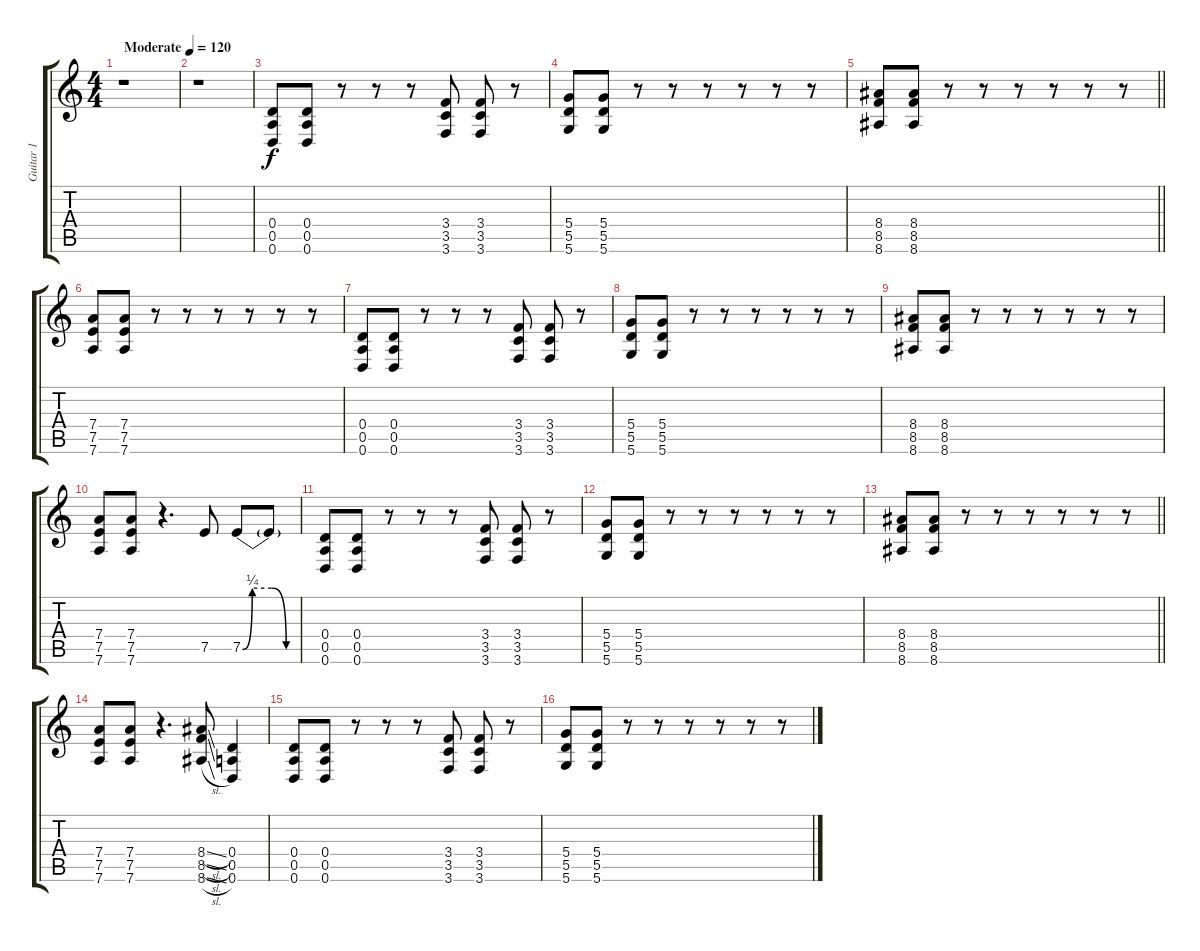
\track ("Guitar 1" "Guitar 1") {instrument overdrivenguitar}
\staff {score tabs}
\tuning (E4 B3 G3 D3 A2 D2) {hide}
\ts (4 4)
\tempo (120 "Moderate")
\clef g2
\ks c
r.1{dy f instrument overdrivenguitar} |
r.1 |
(0.4 0.5 0.6).8 (0.4 0.5 0.6).8 r.8 r.8 r.8 (3.4 3.5 3.6).8 (3.4 3.5 3.6).8 r.8 |
(5.4 5.5 5.6).8 (5.4 5.5 5.6).8 r.8 r.8 r.8 r.8 r.8 r.8 |
\barLineRight lightlight
(8.4 8.5 8.6).8 (8.4 8.5 8.6).8 r.8 r.8 r.8 r.8 r.8 r.8 |
(7.4 7.5 7.6).8 (7.4 7.5 7.6).8 r.8 r.8 r.8 r.8 r.8 r.8 |
(0.4 0.5 0.6).8 (0.4 0.5 0.6).8 r.8 r.8 r.8 (3.4 3.5 3.6).8 (3.4 3.5 3.6).8 r.8 |
(5.4 5.5 5.6).8 (5.4 5.5 5.6).8 r.8 r.8 r.8 r.8 r.8 r.8 |
(8.4 8.5 8.6).8 (8.4 8.5 8.6).8 r.8 r.8 r.8 r.8 r.8 r.8 |
(7.4 7.5 7.6).8 (7.4 7.5 7.6).8 r.4{d} 7.5.8 7.5{be (custom 0 0 10 1 30 1 45 0 60 0)}.8 7.5{t}.8 |
(0.4 0.5 0.6).8 (0.4 0.5 0.6).8 r.8 r.8 r.8 (3.4 3.5 3.6).8 (3.4 3.5 3.6).8 r.8 |
(5.4 5.5 5.6).8 (5.4 5.5 5.6).8 r.8 r.8 r.8 r.8 r.8 r.8 |
\barLineRight lightlight
(8.4 8.5 8.6).8 (8.4 8.5 8.6).8 r.8 r.8 r.8 r.8 r.8 r.8 |
(7.4 7.5 7.6).8 (7.4 7.5 7.6).8 r.4{d} (8.4{sl} 8.5{sl} 8.6{sl}).8 (0.4 0.5 0.6).4 |
(0.4 0.5 0.6).8 (0.4 0.5 0.6).8 r.8 r.8 r.8 (3.4 3.5 3.6).8 (3.4 3.5 3.6).8 r.8 |
(5.4 5.5 5.6).8 (5.4 5.5 5.6).8 r.8 r.8 r.8 r.8 r.8 r.8
